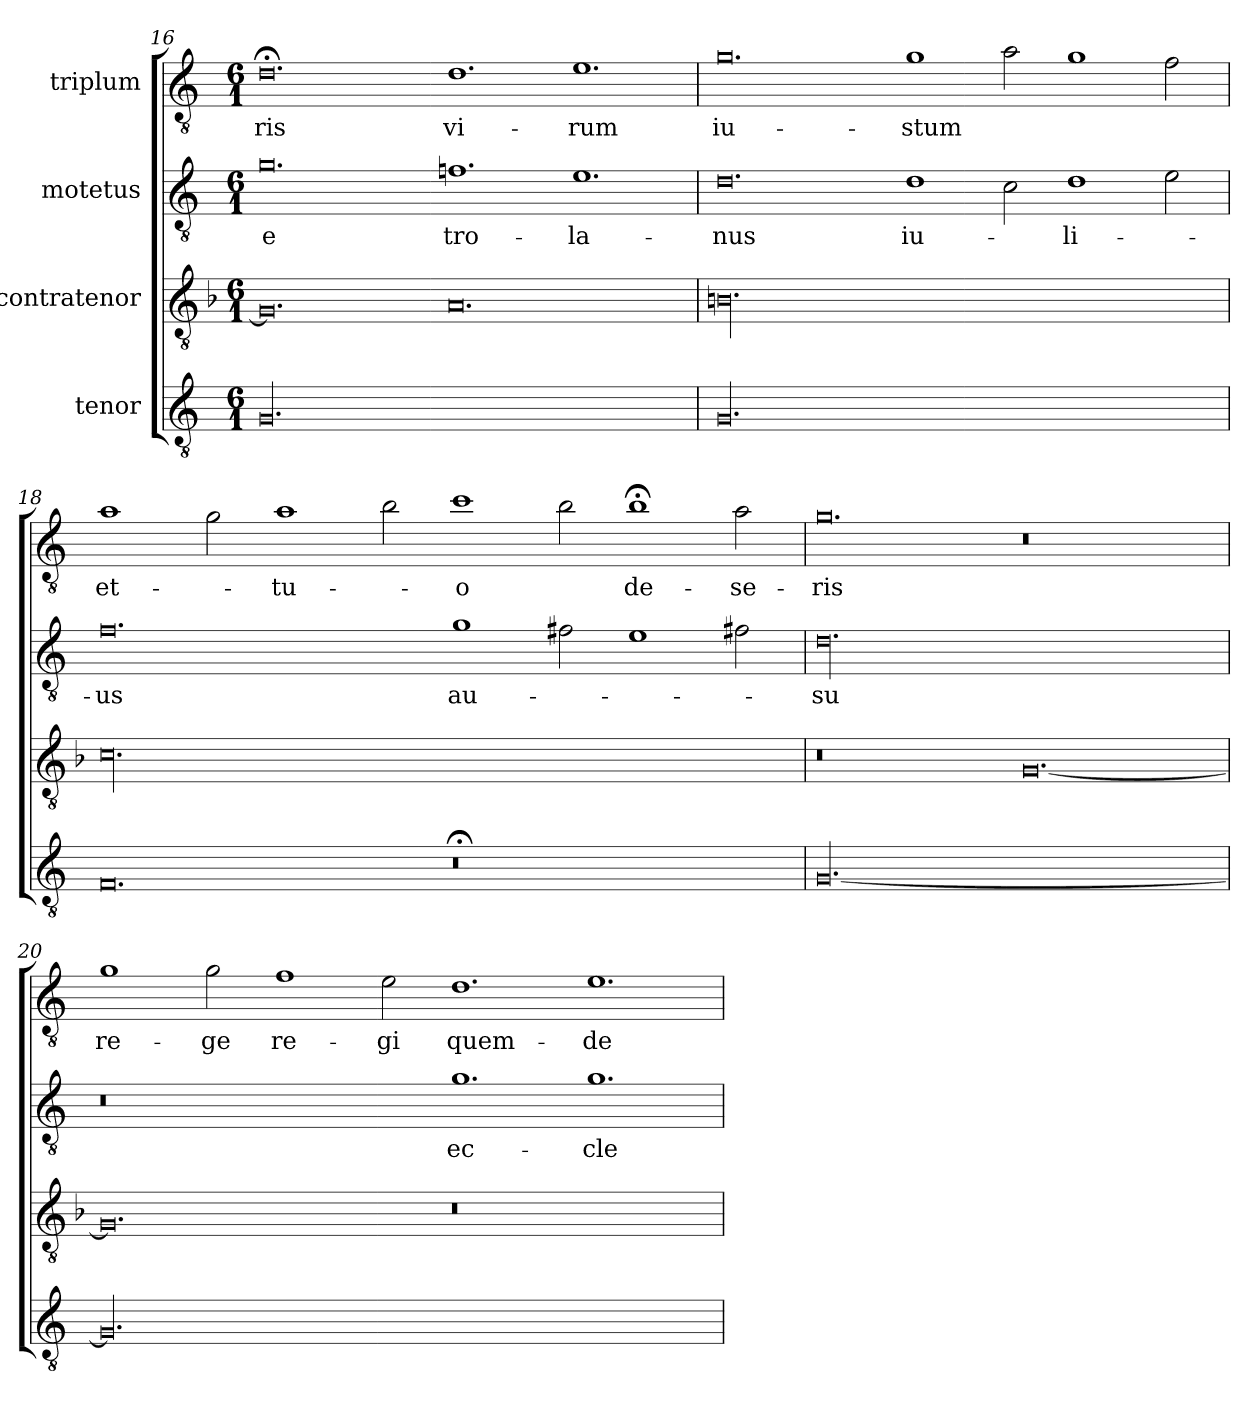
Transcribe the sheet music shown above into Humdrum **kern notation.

**kern	**kern	**kern	**text	**kern	**text
*part4	*part3	*part2	*part2	*part1	*part1
*staff4	*staff3	*staff2	*staff2	*staff1	*staff1
*I"tenor	*I"contratenor	*I"motetus	*	*I"triplum	*
*clefGv2	*clefGv2	*clefGv2	*	*clefGv2	*
*k[]	*k[b-]	*k[]	*	*k[]	*
*C:	*F:	*C:	*	*C:	*
*M6/1	*M6/1	*M6/1	*	*M6/1	*
=16	=16	=16	=16	=16	=16
00.G/	0.G/]	0.g\	-e	0.d;<\	-ris
.	0.A/	1.fn\	tro-	1.d\	vi-
.	.	1.e\	-la-	1.e\	-rum
!!LO:LB:g=z
=17	=17	=17	=17	=17	=17
00.G/	00.Bn\	0.d\	-nus	0.g\	iu-
.	.	1d\	iu-	1g\	-stum
.	.	2c\	.	2a\	.
.	.	1d\	-li-	1g\	.
.	.	2e\	.	2f\	.
=18	=18	=18	=18	=18	=18
0.F/	00.c\	0.f\	-us	1a\	et-
.	.	.	.	2g\	.
.	.	.	.	1a\	tu-
.	.	.	.	2b\	.
0.r;<	.	1g\	au-	1cc\	-o
.	.	2f#X\	.	2b\	.
.	.	1e\	.	1b;<\	de-
.	.	2f#X\	.	2a\	-se-
=19	=19	=19	=19	=19	=19
[00.G/	0.r	00.d\	-su	0.g\	-ris
.	[0.G/	.	.	0.r	.
=20	=20	=20	=20	=20	=20
00.G/]	0.G/]	0.r	.	1g\	re-
.	.	.	.	2g\	-ge
.	.	.	.	1f\	re-
.	.	.	.	2e\	-gi
.	0.r	1.g\	ec-	1.d\	quem-
.	.	1.g\	-cle-	1.e\	de-
=	=	=	=	=	=
*-	*-	*-	*-	*-	*-
